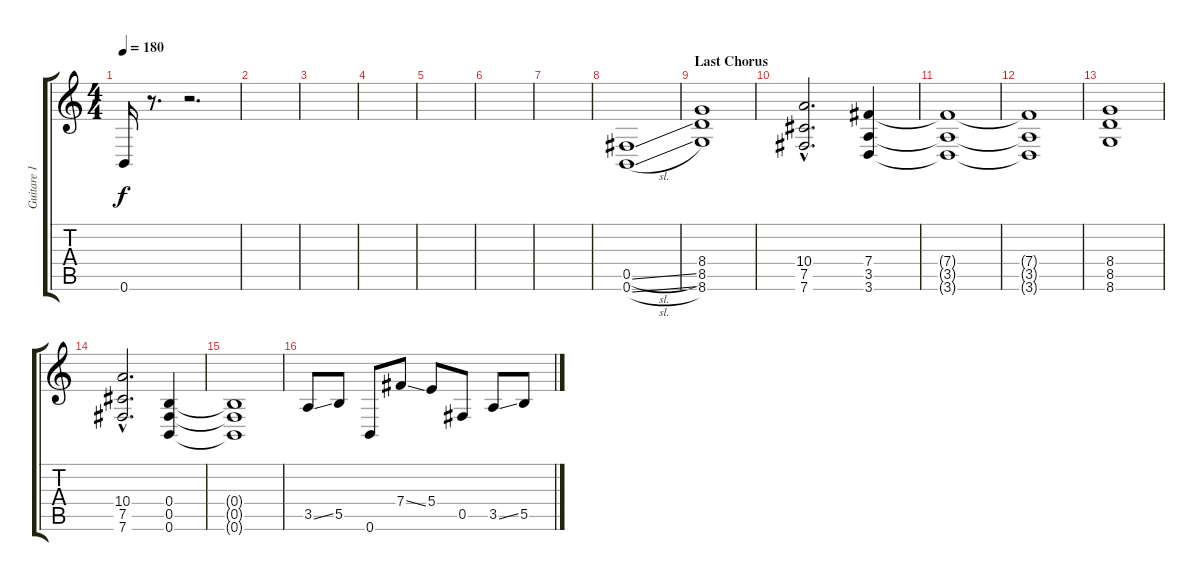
\track ("Guitare 1" "Guitare 1") {instrument distortionguitar}
\staff {score tabs}
\tuning (Db4 Ab3 E3 B2 Gb2 B1) {hide}
\ts (4 4)
\tempo 180
\clef g2
\ks c
0.6.16{dy f} r.8{d} r.2{d} |
|
|
|
|
|
|
(0.5{sl} 0.6{sl}).1 |
\section ("" "Last Chorus")
(8.4 8.5 8.6).1 |
(10.4{hac} 7.5{hac} 7.6{hac}).2{d} (7.4 3.5 3.6).4 |
(7.4{t} 3.5{t} 3.6{t}).1 |
(7.4{t} 3.5{t} 3.6{t}).1 |
(8.4 8.5 8.6).1 |
(10.4{hac} 7.5{hac} 7.6{hac}).2{d} (0.4 0.5 0.6).4 |
(0.4{t} 0.5{t} 0.6{t}).1 |
3.5{ss}.8 5.5.8 0.6.8 7.4{ss}.8 5.4.8 0.5.8 3.5{ss}.8 5.5.8
